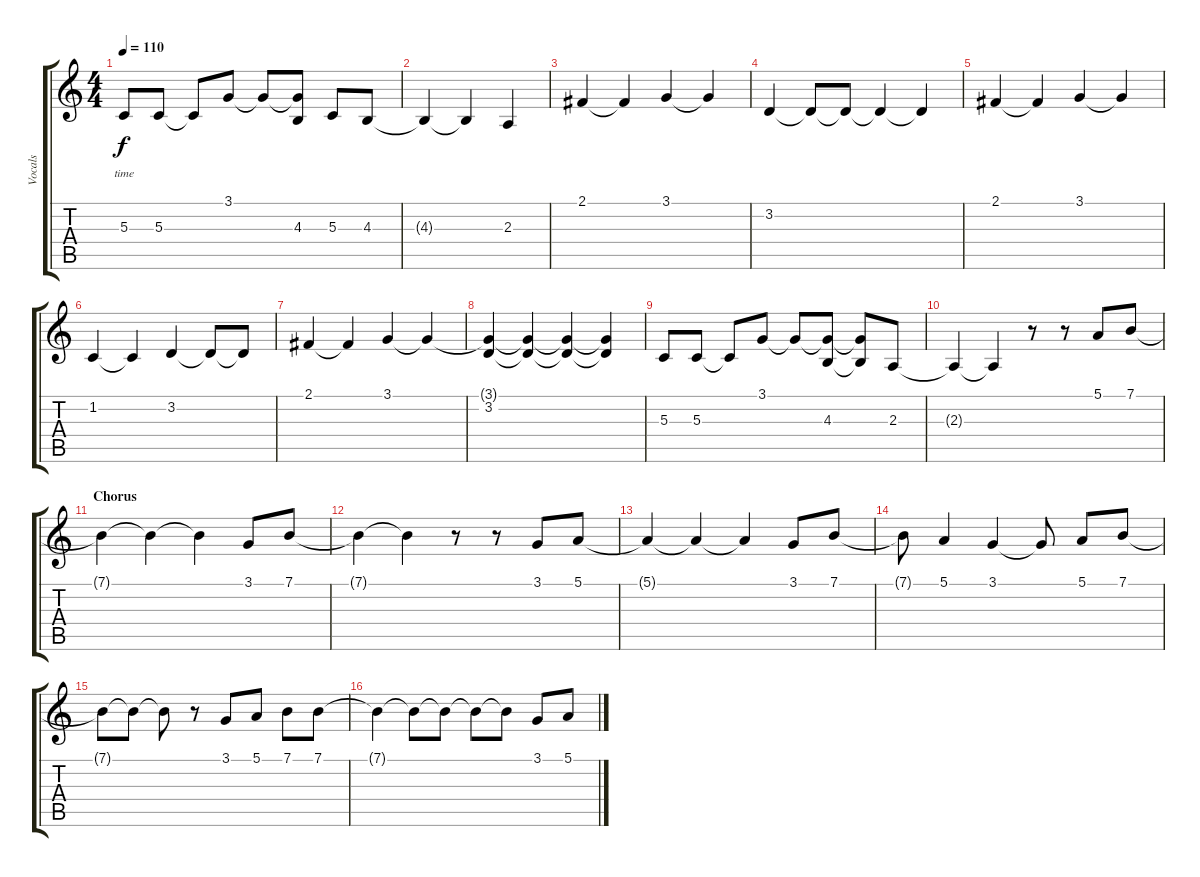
\track ("Vocals" "Vocals") {instrument voiceoohs}
\staff {score tabs}
\tuning (E4 B3 G3 D3 A2 E2) {hide}
\ts (4 4)
\tempo 110
\clef g2
\ks c
5.3.8{lyrics (0 "") lyrics (1 "") lyrics (2 "time") lyrics (3 "") lyrics (4 "") dy f} 5.3.8 5.3{t}.8 3.1.8 3.1{t}.8 (3.1{t} 4.3).8 5.3.8 4.3.8 |
4.3{t}.4 4.3{t}.4 2.3.4 |
2.1.4 2.1{t}.4 3.1.4 3.1{t}.4 |
3.2.4 3.2{t}.8 3.2{t}.8 3.2{t}.4 3.2{t}.4 |
2.1.4 2.1{t}.4 3.1.4 3.1{t}.4 |
1.2.4 1.2{t}.4 3.2.4 3.2{t}.8 3.2{t}.8 |
2.1.4 2.1{t}.4 3.1.4 3.1{t}.4 |
(3.1{t} 3.2).4 (3.1{t} 3.2{t}).4 (3.1{t} 3.2{t}).4 (3.1{t} 3.2{t}).4 |
5.3.8 5.3.8 5.3{t}.8 3.1.8 3.1{t}.8 (3.1{t} 4.3).8 (3.1{t} 4.3{t}).8 2.3.8 |
2.3{t}.4 2.3{t}.4 r.8 r.8 5.1.8 7.1.8 |
\section ("" "Chorus")
7.1{t}.4 7.1{t}.4 7.1{t}.4 3.1.8 7.1.8 |
7.1{t}.4 7.1{t}.4 r.8 r.8 3.1.8 5.1.8 |
5.1{t}.4 5.1{t}.4 5.1{t}.4 3.1.8 7.1.8 |
7.1{t}.8 5.1.4 3.1.4 3.1{t}.8 5.1.8 7.1.8 |
7.1{t}.8 7.1{t}.8 7.1{t}.8 r.8 3.1.8 5.1.8 7.1.8 7.1.8 |
7.1{t}.4 7.1{t}.8 7.1{t}.8 7.1{t}.8 7.1{t}.8 3.1.8 5.1.8
